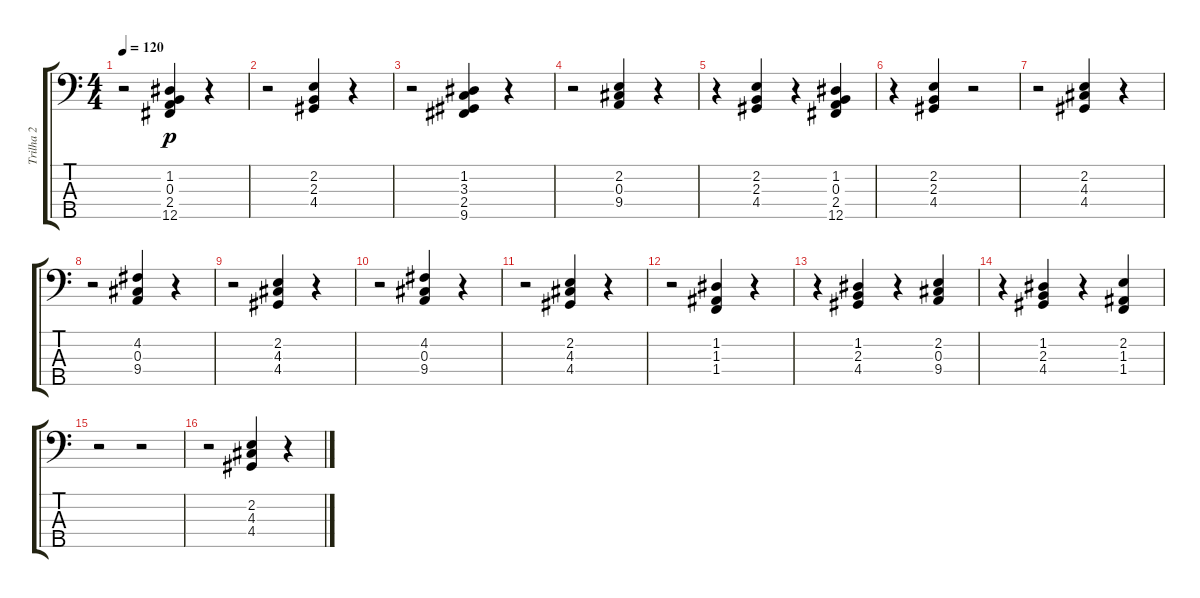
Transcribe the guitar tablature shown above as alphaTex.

\track ("Trilha 2" "Trilha 2") {instrument acousticguitarnylon}
\staff {score tabs}
\tuning (G2 D2 A1 E1 B0) {hide}
\ts (4 4)
\tempo 120
\clef f4
\ks c
r.2{dy p} (1.2 0.3 2.4 12.5).4 r.4 |
r.2 (2.2 2.3 4.4).4 r.4 |
r.2 (1.2 3.3 2.4 9.5).4 r.4 |
r.2 (2.2 0.3 9.4).4 r.4 |
r.4 (2.2 2.3 4.4).4 r.4 (1.2 0.3 2.4 12.5).4 |
r.4 (2.2 2.3 4.4).4 r.2 |
r.2 (2.2 4.3 4.4).4 r.4 |
r.2 (4.2 0.3 9.4).4 r.4 |
r.2 (2.2 4.3 4.4).4 r.4 |
r.2 (4.2 0.3 9.4).4 r.4 |
r.2 (2.2 4.3 4.4).4 r.4 |
r.2 (1.2 1.3 1.4).4 r.4 |
r.4 (1.2 2.3 4.4).4 r.4 (2.2 0.3 9.4).4 |
r.4 (1.2 2.3 4.4).4 r.4 (2.2 1.3 1.4).4 |
r.2 r.2 |
r.2 (2.2 4.3 4.4).4 r.4
